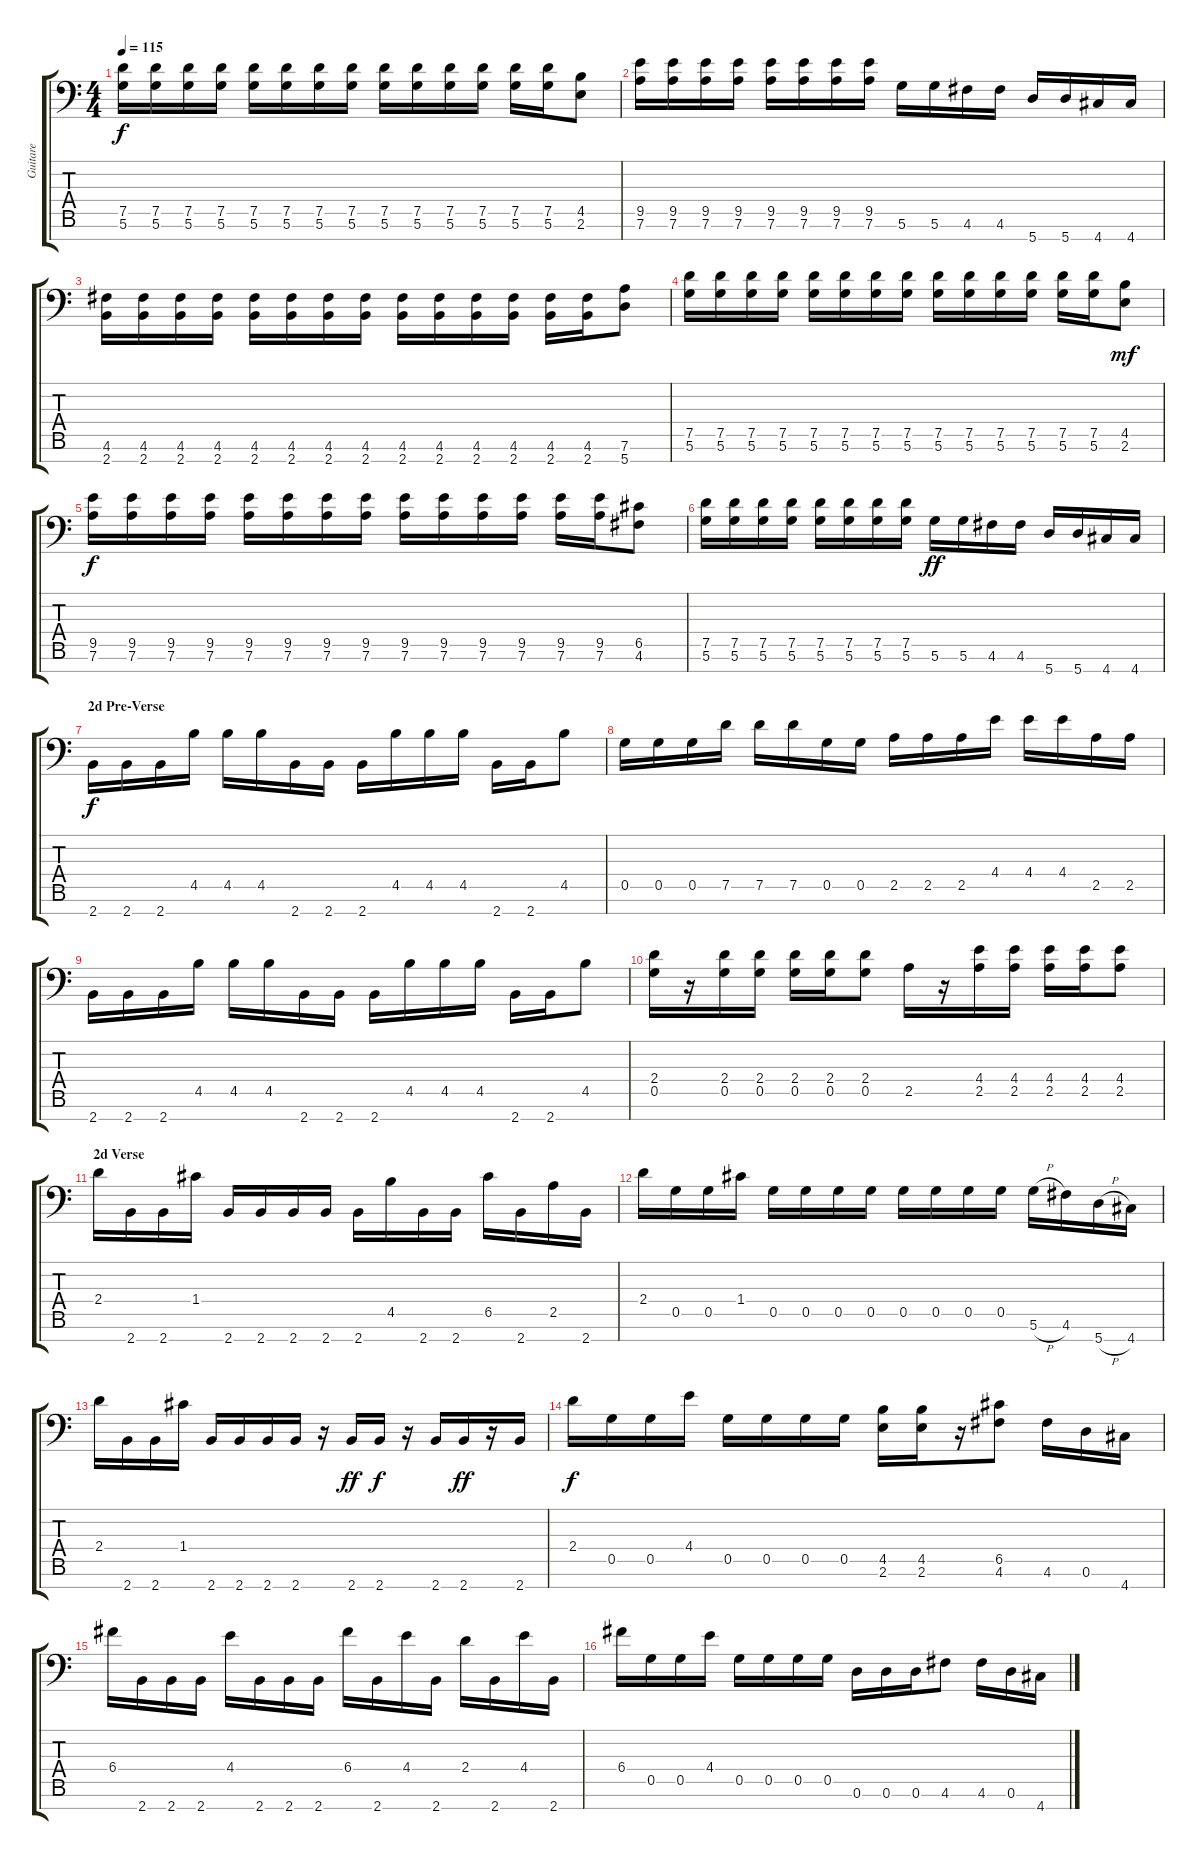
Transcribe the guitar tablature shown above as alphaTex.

\track ("Guitare" "Guitare") {instrument distortionguitar}
\staff {score tabs}
\tuning (D4 A3 F3 C3 G2 D2 A1) {hide}
\ts (4 4)
\tempo 115
\clef f4
\ks c
(7.5 5.6).16{dy f} (7.5 5.6).16 (7.5 5.6).16 (7.5 5.6).16 (7.5 5.6).16 (7.5 5.6).16 (7.5 5.6).16 (7.5 5.6).16 (7.5 5.6).16 (7.5 5.6).16 (7.5 5.6).16 (7.5 5.6).16 (7.5 5.6).16 (7.5 5.6).16 (4.5 2.6).8 |
(9.5 7.6).16 (9.5 7.6).16 (9.5 7.6).16 (9.5 7.6).16 (9.5 7.6).16 (9.5 7.6).16 (9.5 7.6).16 (9.5 7.6).16 5.6.16 5.6.16 4.6.16 4.6.16 5.7.16 5.7.16 4.7.16 4.7.16 |
(4.6 2.7).16 (4.6 2.7).16 (4.6 2.7).16 (4.6 2.7).16 (4.6 2.7).16 (4.6 2.7).16 (4.6 2.7).16 (4.6 2.7).16 (4.6 2.7).16 (4.6 2.7).16 (4.6 2.7).16 (4.6 2.7).16 (4.6 2.7).16 (4.6 2.7).16 (7.6 5.7).8 |
(7.5 5.6).16 (7.5 5.6).16 (7.5 5.6).16 (7.5 5.6).16 (7.5 5.6).16 (7.5 5.6).16 (7.5 5.6).16 (7.5 5.6).16 (7.5 5.6).16 (7.5 5.6).16 (7.5 5.6).16 (7.5 5.6).16 (7.5 5.6).16 (7.5 5.6).16 (4.5 2.6).8{dy mf} |
(9.5 7.6).16{dy f} (9.5 7.6).16 (9.5 7.6).16 (9.5 7.6).16 (9.5 7.6).16 (9.5 7.6).16 (9.5 7.6).16 (9.5 7.6).16 (9.5 7.6).16 (9.5 7.6).16 (9.5 7.6).16 (9.5 7.6).16 (9.5 7.6).16 (9.5 7.6).16 (6.5 4.6).8 |
(7.5 5.6).16 (7.5 5.6).16 (7.5 5.6).16 (7.5 5.6).16 (7.5 5.6).16 (7.5 5.6).16 (7.5 5.6).16 (7.5 5.6).16 5.6.16{dy ff} 5.6.16 4.6.16 4.6.16 5.7.16 5.7.16 4.7.16 4.7.16 |
\section ("" "2d Pre-Verse")
2.7.16{dy f} 2.7.16 2.7.16 4.5.16 4.5.16 4.5.16 2.7.16 2.7.16 2.7.16 4.5.16 4.5.16 4.5.16 2.7.16 2.7.16 4.5.8 |
0.5.16 0.5.16 0.5.16 7.5.16 7.5.16 7.5.16 0.5.16 0.5.16 2.5.16 2.5.16 2.5.16 4.4.16 4.4.16 4.4.16 2.5.16 2.5.16 |
2.7.16 2.7.16 2.7.16 4.5.16 4.5.16 4.5.16 2.7.16 2.7.16 2.7.16 4.5.16 4.5.16 4.5.16 2.7.16 2.7.16 4.5.8 |
(2.4 0.5).16 r.16 (2.4 0.5).16 (2.4 0.5).16 (2.4 0.5).16 (2.4 0.5).16 (2.4 0.5).8 2.5.16 r.16 (4.4 2.5).16 (4.4 2.5).16 (4.4 2.5).16 (4.4 2.5).16 (4.4 2.5).8 |
\section ("" "2d Verse")
2.4.16 2.7.16 2.7.16 1.4.16 2.7.16 2.7.16 2.7.16 2.7.16 2.7.16 4.5.16 2.7.16 2.7.16 6.5.16 2.7.16 2.5.16 2.7.16 |
2.4.16 0.5.16 0.5.16 1.4.16 0.5.16 0.5.16 0.5.16 0.5.16 0.5.16 0.5.16 0.5.16 0.5.16 5.6{h}.16 4.6.16 5.7{h}.16 4.7.16 |
2.4.16 2.7.16 2.7.16 1.4.16 2.7.16 2.7.16 2.7.16 2.7.16 r.16 2.7.16{dy ff} 2.7.16{dy f} r.16 2.7.16 2.7.16{dy ff} r.16 2.7.16 |
2.4.16{dy f} 0.5.16 0.5.16 4.4.16 0.5.16 0.5.16 0.5.16 0.5.16 (4.5 2.6).16 (4.5 2.6).16 r.16 (6.5 4.6).8 4.6.16 0.6.16 4.7.16 |
6.4.16 2.7.16 2.7.16 2.7.16 4.4.16 2.7.16 2.7.16 2.7.16 6.4.16 2.7.16 4.4.16 2.7.16 2.4.16 2.7.16 4.4.16 2.7.16 |
6.4.16 0.5.16 0.5.16 4.4.16 0.5.16 0.5.16 0.5.16 0.5.16 0.6.16 0.6.16 0.6.16 4.6.8 4.6.16 0.6.16 4.7.16
